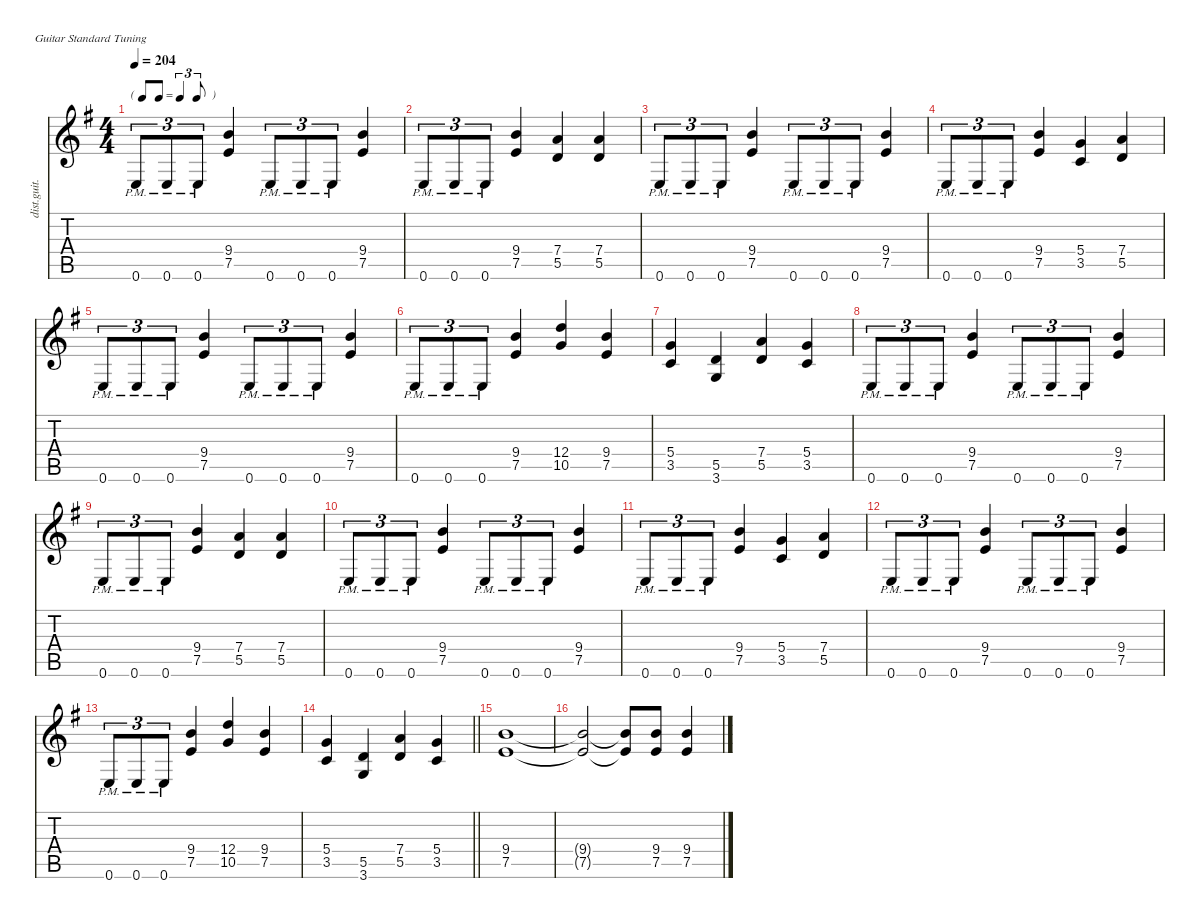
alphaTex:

\defaultSystemsLayout 4
\hideDynamics
\bracketExtendMode nobrackets
\otherSystemsTrackNameOrientation horizontal
\track ("James Hetfield" "dist.guit.") {defaultSystemsLayout 8 mute instrument distortionguitar}
\staff {score tabs}
\tuning (E4 B3 G3 D3 A2 E2)
\ts (4 4)
\tf triplet8th
\tempo 204
\clef g2
\ks eminor
0.6{pm acc forcenatural}.8{tu (3 2) dy f beam Up} 0.6{pm acc forcenatural}.8{tu (3 2) beam Up} 0.6{pm acc forcenatural}.8{tu (3 2) beam Up} (9.4{acc forcenatural} 7.5{acc forcenatural}).4{beam Up} 0.6{pm acc forcenatural}.8{tu (3 2) beam Up} 0.6{pm acc forcenatural}.8{tu (3 2) beam Up} 0.6{pm acc forcenatural}.8{tu (3 2) beam Up} (9.4{acc forcenatural} 7.5{acc forcenatural}).4{beam Up} |
0.6{pm acc forcenatural}.8{tu (3 2) beam Up} 0.6{pm acc forcenatural}.8{tu (3 2) beam Up} 0.6{pm acc forcenatural}.8{tu (3 2) beam Up} (9.4{acc forcenatural} 7.5{acc forcenatural}).4{beam Up} (7.4{acc forcenatural} 5.5{acc forcenatural}).4{beam Up} (7.4{acc forcenatural} 5.5{acc forcenatural}).4{beam Up} |
0.6{pm acc forcenatural}.8{tu (3 2) beam Up} 0.6{pm acc forcenatural}.8{tu (3 2) beam Up} 0.6{pm acc forcenatural}.8{tu (3 2) beam Up} (9.4{acc forcenatural} 7.5{acc forcenatural}).4{beam Up} 0.6{pm acc forcenatural}.8{tu (3 2) beam Up} 0.6{pm acc forcenatural}.8{tu (3 2) beam Up} 0.6{pm acc forcenatural}.8{tu (3 2) beam Up} (9.4{acc forcenatural} 7.5{acc forcenatural}).4{beam Up} |
0.6{pm acc forcenatural}.8{tu (3 2) beam Up} 0.6{pm acc forcenatural}.8{tu (3 2) beam Up} 0.6{pm acc forcenatural}.8{tu (3 2) beam Up} (9.4{acc forcenatural} 7.5{acc forcenatural}).4{beam Up} (5.4{acc forcenatural} 3.5{acc forcenatural}).4{beam Up} (7.4{acc forcenatural} 5.5{acc forcenatural}).4{beam Up} |
0.6{pm acc forcenatural}.8{tu (3 2) beam Up} 0.6{pm acc forcenatural}.8{tu (3 2) beam Up} 0.6{pm acc forcenatural}.8{tu (3 2) beam Up} (9.4{acc forcenatural} 7.5{acc forcenatural}).4{beam Up} 0.6{pm acc forcenatural}.8{tu (3 2) beam Up} 0.6{pm acc forcenatural}.8{tu (3 2) beam Up} 0.6{pm acc forcenatural}.8{tu (3 2) beam Up} (9.4{acc forcenatural} 7.5{acc forcenatural}).4{beam Up} |
0.6{pm acc forcenatural}.8{tu (3 2) beam Up} 0.6{pm acc forcenatural}.8{tu (3 2) beam Up} 0.6{pm acc forcenatural}.8{tu (3 2) beam Up} (9.4{acc forcenatural} 7.5{acc forcenatural}).4{beam Up} (12.4{acc forcenatural} 10.5{acc forcenatural}).4{beam Up} (9.4{acc forcenatural} 7.5{acc forcenatural}).4{beam Up} |
(5.4{acc forcenatural} 3.5{acc forcenatural}).4{beam Up} (5.5{acc forcenatural} 3.6{acc forcenatural}).4{beam Up} (7.4{acc forcenatural} 5.5{acc forcenatural}).4{beam Up} (5.4{acc forcenatural} 3.5{acc forcenatural}).4{beam Up} |
0.6{pm acc forcenatural}.8{tu (3 2) beam Up} 0.6{pm acc forcenatural}.8{tu (3 2) beam Up} 0.6{pm acc forcenatural}.8{tu (3 2) beam Up} (9.4{acc forcenatural} 7.5{acc forcenatural}).4{beam Up} 0.6{pm acc forcenatural}.8{tu (3 2) beam Up} 0.6{pm acc forcenatural}.8{tu (3 2) beam Up} 0.6{pm acc forcenatural}.8{tu (3 2) beam Up} (9.4{acc forcenatural} 7.5{acc forcenatural}).4{beam Up} |
0.6{pm acc forcenatural}.8{tu (3 2) beam Up} 0.6{pm acc forcenatural}.8{tu (3 2) beam Up} 0.6{pm acc forcenatural}.8{tu (3 2) beam Up} (9.4{acc forcenatural} 7.5{acc forcenatural}).4{beam Up} (7.4{acc forcenatural} 5.5{acc forcenatural}).4{beam Up} (7.4{acc forcenatural} 5.5{acc forcenatural}).4{beam Up} |
0.6{pm acc forcenatural}.8{tu (3 2) beam Up} 0.6{pm acc forcenatural}.8{tu (3 2) beam Up} 0.6{pm acc forcenatural}.8{tu (3 2) beam Up} (9.4{acc forcenatural} 7.5{acc forcenatural}).4{beam Up} 0.6{pm acc forcenatural}.8{tu (3 2) beam Up} 0.6{pm acc forcenatural}.8{tu (3 2) beam Up} 0.6{pm acc forcenatural}.8{tu (3 2) beam Up} (9.4{acc forcenatural} 7.5{acc forcenatural}).4{beam Up} |
0.6{pm acc forcenatural}.8{tu (3 2) beam Up} 0.6{pm acc forcenatural}.8{tu (3 2) beam Up} 0.6{pm acc forcenatural}.8{tu (3 2) beam Up} (9.4{acc forcenatural} 7.5{acc forcenatural}).4{beam Up} (5.4{acc forcenatural} 3.5{acc forcenatural}).4{beam Up} (7.4{acc forcenatural} 5.5{acc forcenatural}).4{beam Up} |
0.6{pm acc forcenatural}.8{tu (3 2) beam Up} 0.6{pm acc forcenatural}.8{tu (3 2) beam Up} 0.6{pm acc forcenatural}.8{tu (3 2) beam Up} (9.4{acc forcenatural} 7.5{acc forcenatural}).4{beam Up} 0.6{pm acc forcenatural}.8{tu (3 2) beam Up} 0.6{pm acc forcenatural}.8{tu (3 2) beam Up} 0.6{pm acc forcenatural}.8{tu (3 2) beam Up} (9.4{acc forcenatural} 7.5{acc forcenatural}).4{beam Up} |
0.6{pm acc forcenatural}.8{tu (3 2) beam Up} 0.6{pm acc forcenatural}.8{tu (3 2) beam Up} 0.6{pm acc forcenatural}.8{tu (3 2) beam Up} (9.4{acc forcenatural} 7.5{acc forcenatural}).4{beam Up} (12.4{acc forcenatural} 10.5{acc forcenatural}).4{beam Up} (9.4{acc forcenatural} 7.5{acc forcenatural}).4{beam Up} |
\barLineRight lightlight
(5.4{acc forcenatural} 3.5{acc forcenatural}).4{beam Up} (5.5{acc forcenatural} 3.6{acc forcenatural}).4{beam Up} (7.4{acc forcenatural} 5.5{acc forcenatural}).4{beam Up} (5.4{acc forcenatural} 3.5{acc forcenatural}).4{beam Up} |
(9.4{acc forcenatural} 7.5{acc forcenatural}).1{beam Up} |
(9.4{t acc forcenatural} 7.5{t acc forcenatural}).2{beam Up} (9.4{t acc forcenatural} 7.5{t acc forcenatural}).8{beam Up} (9.4{acc forcenatural} 7.5{acc forcenatural}).8{beam Up} (9.4{acc forcenatural} 7.5{acc forcenatural}).4{beam Up}
